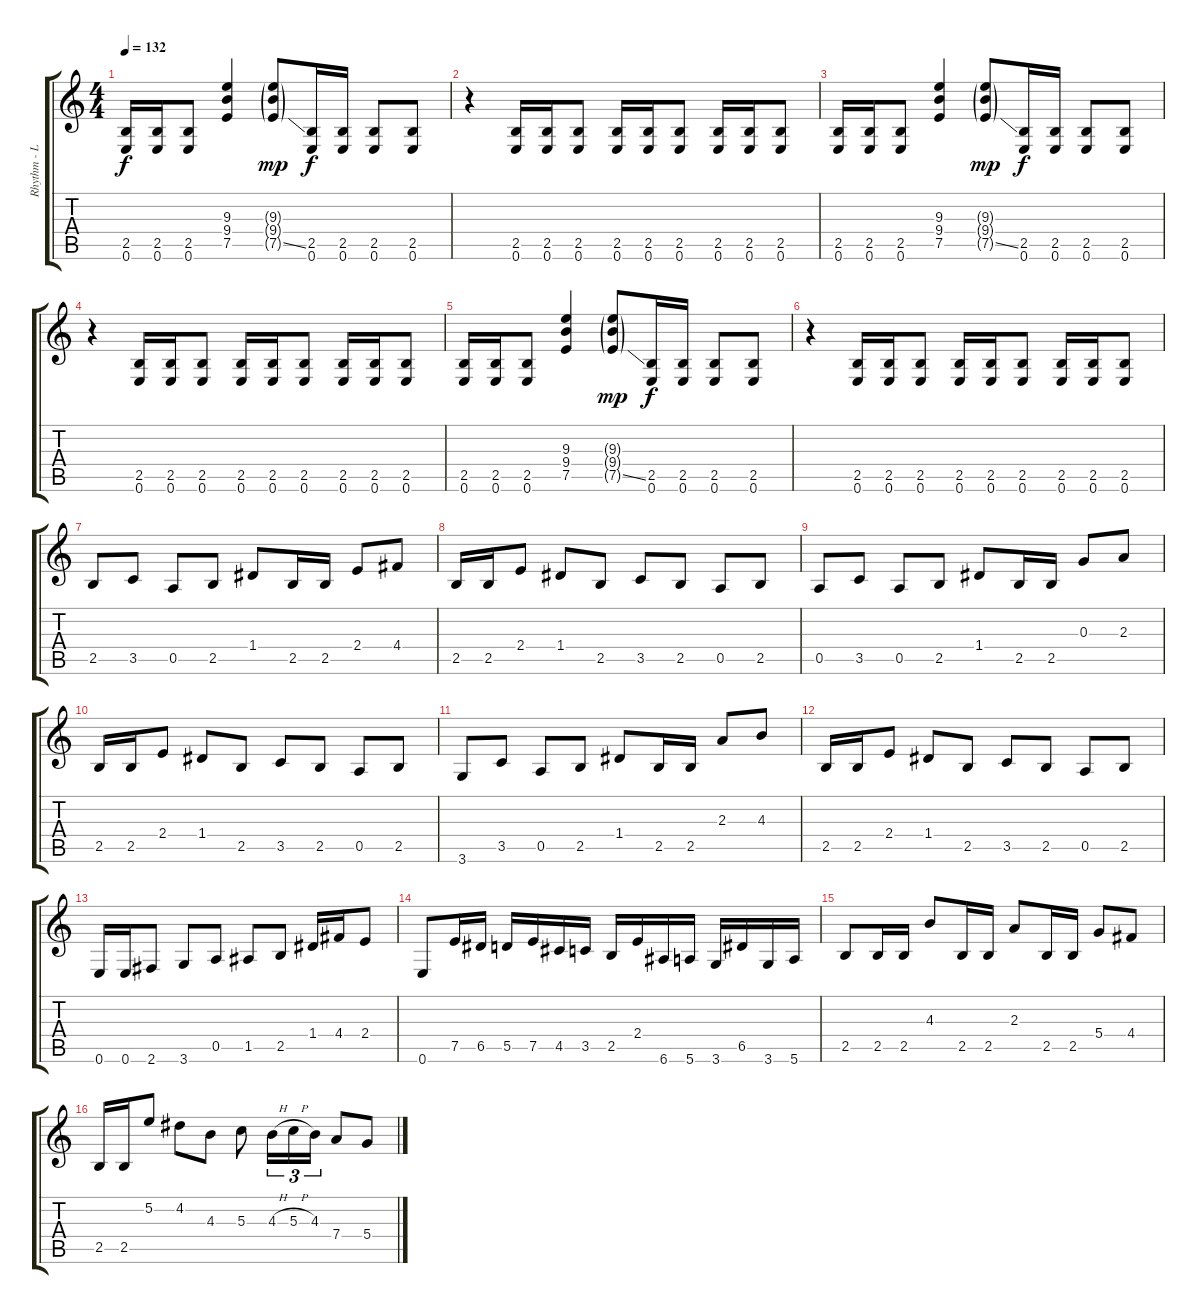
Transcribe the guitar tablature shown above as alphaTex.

\track ("Rhythm - Lead Guitar" "Rhythm - L") {instrument distortionguitar}
\staff {score tabs}
\tuning (E4 B3 G3 D3 A2 E2) {hide}
\ts (4 4)
\tempo 132
\clef g2
\ks c
(2.5 0.6).16{dy f} (2.5 0.6).16 (2.5 0.6).8 (9.3 9.4 7.5).4 (9.3{g} 9.4{g} 7.5{ss g}).8{dy mp} (2.5 0.6).16{dy f} (2.5 0.6).16 (2.5 0.6).8 (2.5 0.6).8 |
r.4 (2.5 0.6).16 (2.5 0.6).16 (2.5 0.6).8 (2.5 0.6).16 (2.5 0.6).16 (2.5 0.6).8 (2.5 0.6).16 (2.5 0.6).16 (2.5 0.6).8 |
(2.5 0.6).16 (2.5 0.6).16 (2.5 0.6).8 (9.3 9.4 7.5).4 (9.3{g} 9.4{g} 7.5{ss g}).8{dy mp} (2.5 0.6).16{dy f} (2.5 0.6).16 (2.5 0.6).8 (2.5 0.6).8 |
r.4 (2.5 0.6).16 (2.5 0.6).16 (2.5 0.6).8 (2.5 0.6).16 (2.5 0.6).16 (2.5 0.6).8 (2.5 0.6).16 (2.5 0.6).16 (2.5 0.6).8 |
(2.5 0.6).16 (2.5 0.6).16 (2.5 0.6).8 (9.3 9.4 7.5).4 (9.3{g} 9.4{g} 7.5{ss g}).8{dy mp} (2.5 0.6).16{dy f} (2.5 0.6).16 (2.5 0.6).8 (2.5 0.6).8 |
r.4 (2.5 0.6).16 (2.5 0.6).16 (2.5 0.6).8 (2.5 0.6).16 (2.5 0.6).16 (2.5 0.6).8 (2.5 0.6).16 (2.5 0.6).16 (2.5 0.6).8 |
2.5.8 3.5.8 0.5.8 2.5.8 1.4.8 2.5.16 2.5.16 2.4.8 4.4.8 |
2.5.16 2.5.16 2.4.8 1.4.8 2.5.8 3.5.8 2.5.8 0.5.8 2.5.8 |
0.5.8 3.5.8 0.5.8 2.5.8 1.4.8 2.5.16 2.5.16 0.3.8 2.3.8 |
2.5.16 2.5.16 2.4.8 1.4.8 2.5.8 3.5.8 2.5.8 0.5.8 2.5.8 |
3.6.8 3.5.8 0.5.8 2.5.8 1.4.8 2.5.16 2.5.16 2.3.8 4.3.8 |
2.5.16 2.5.16 2.4.8 1.4.8 2.5.8 3.5.8 2.5.8 0.5.8 2.5.8 |
0.6.16 0.6.16 2.6.8 3.6.8 0.5.8 1.5.8 2.5.8 1.4.16 4.4.16 2.4.8 |
0.6.8 7.5.16 6.5.16 5.5.16 7.5.16 4.5.16 3.5.16 2.5.16 2.4.16 6.6.16 5.6.16 3.6.16 6.5.16 3.6.16 5.6.16 |
2.5.8 2.5.16 2.5.16 4.3.8 2.5.16 2.5.16 2.3.8 2.5.16 2.5.16 5.4.8 4.4.8 |
2.5.16 2.5.16 5.2.8 4.2.8 4.3.8 5.3.8 4.3{h}.16{tu (3 2)} 5.3{h}.16{tu (3 2)} 4.3.16{tu (3 2)} 7.4.8 5.4.8
